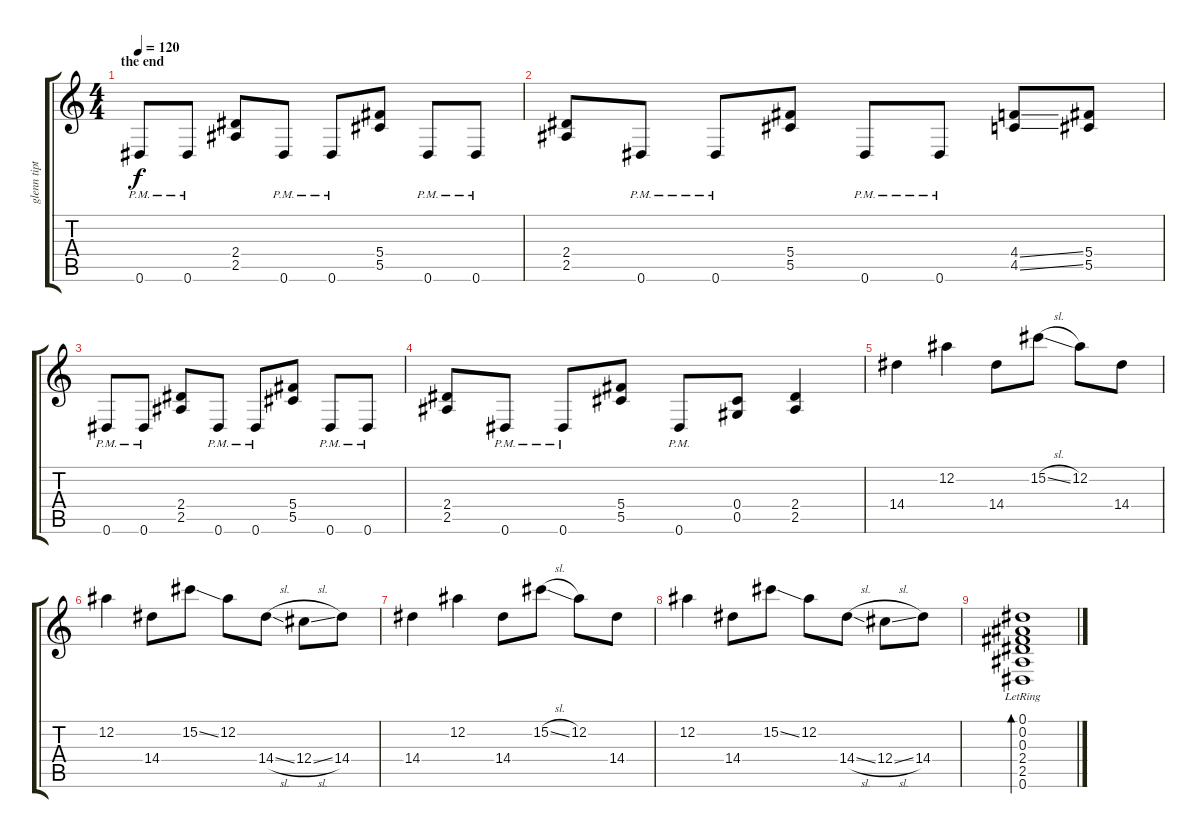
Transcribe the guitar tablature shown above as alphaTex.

\track ("glenn tipton" "glenn tipt") {instrument acousticguitarsteel}
\staff {score tabs}
\tuning (Eb4 Bb3 Gb3 Db3 Ab2 Eb2) {hide}
\ts (4 4)
\section ("" "the end")
\tempo 120
\clef g2
\ks c
0.6{pm}.8{dy f} 0.6{pm}.8 (2.4 2.5).8 0.6{pm}.8 0.6{pm}.8 (5.4 5.5).8 0.6{pm}.8 0.6{pm}.8 |
(2.4 2.5).8 0.6{pm}.8 0.6{pm}.8 (5.4 5.5).8 0.6{pm}.8 0.6{pm}.8 (4.4{ss} 4.5{ss}).8 (5.4 5.5).8 |
0.6{pm}.8 0.6{pm}.8 (2.4 2.5).8 0.6{pm}.8 0.6{pm}.8 (5.4 5.5).8 0.6{pm}.8 0.6{pm}.8 |
(2.4 2.5).8 0.6{pm}.8 0.6{pm}.8 (5.4 5.5).8 0.6{pm}.8 (0.4 0.5).8 (2.4 2.5).4 |
14.4.4 12.2.4 14.4.8 15.2{sl}.8 12.2.8 14.4.8 |
12.2.4 14.4.8 15.2{ss}.8 12.2.8 14.4{sl}.8 12.4{sl}.8 14.4.8 |
14.4.4 12.2.4 14.4.8 15.2{sl}.8 12.2.8 14.4.8 |
12.2.4 14.4.8 15.2{ss}.8 12.2.8 14.4{sl}.8 12.4{sl}.8 14.4.8 |
(0.1 0.2 0.3 2.4{lr} 2.5 0.6).1{bd 480}
